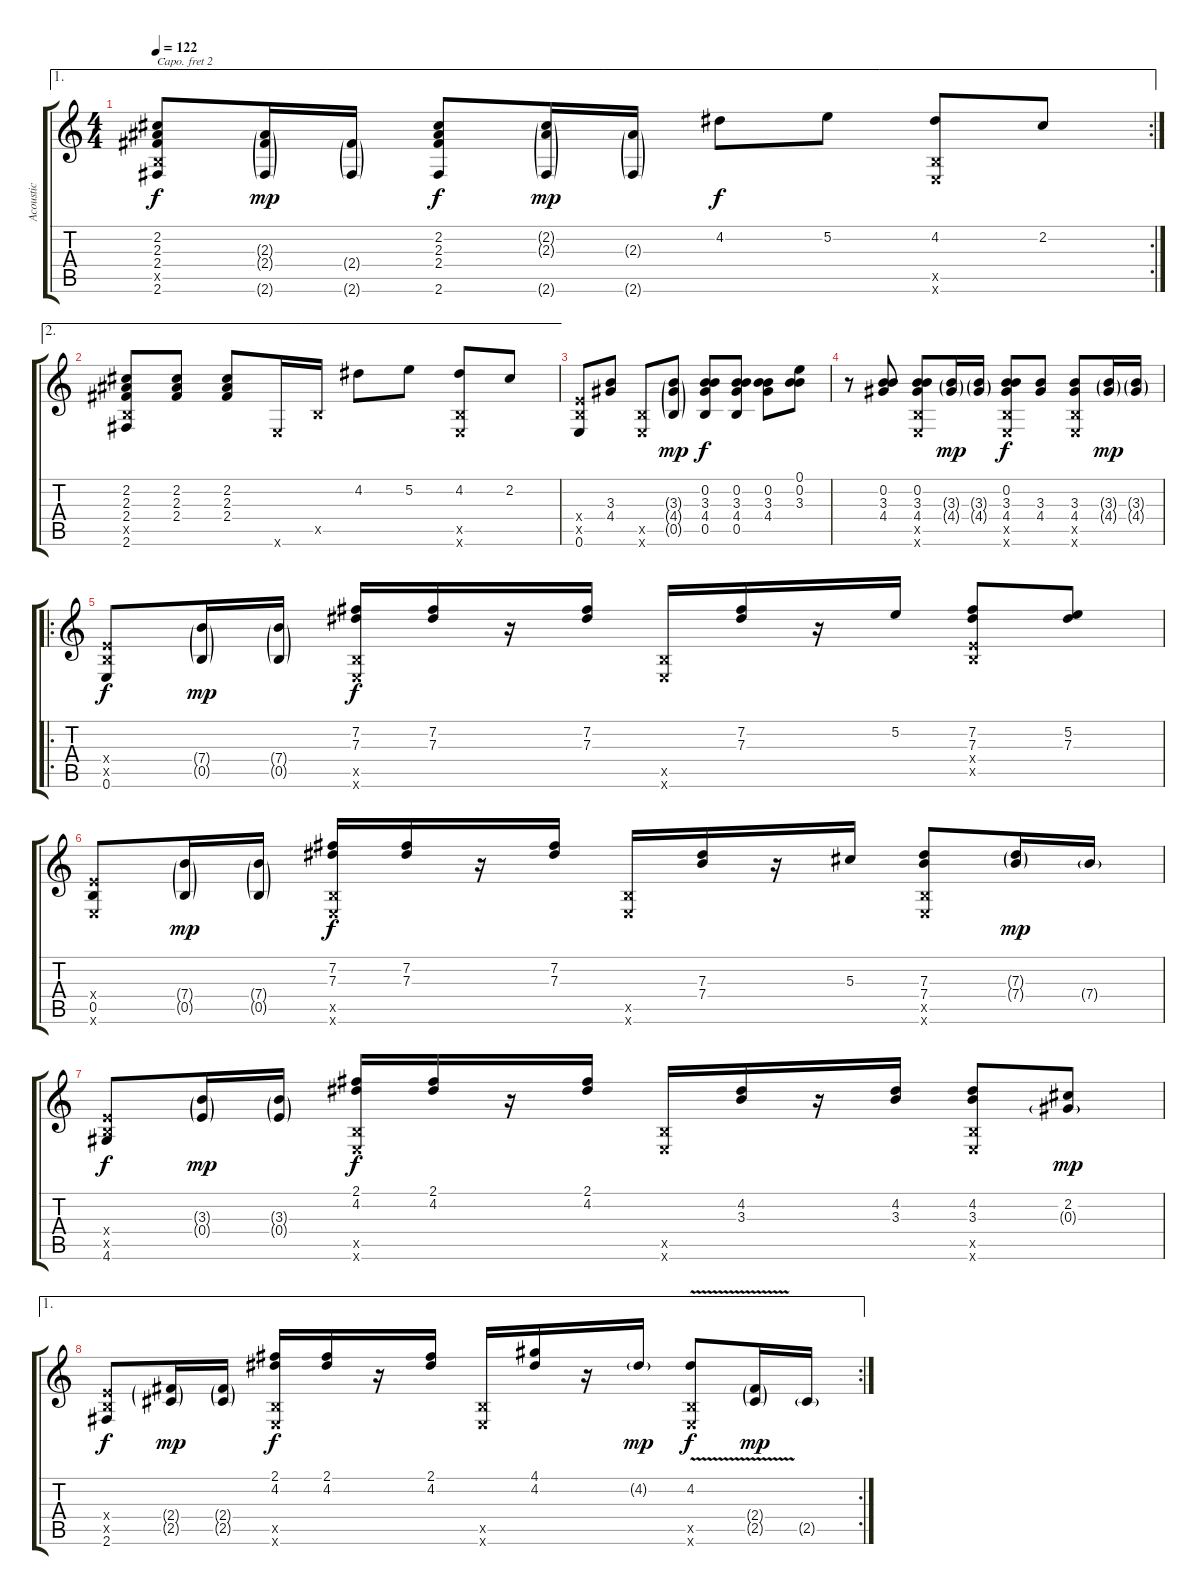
\track ("Acoustic" "Acoustic") {instrument acousticguitarsteel}
\staff {score tabs}
\capo 2
\tuning (D4 A3 Gb3 D3 A2 D2) {hide}
\ae 1
\rc 2
\ts (4 4)
\tempo 122
\clef g2
\ks c
(2.2 2.3 2.4 0.5{x} 2.6).8{dy f} (2.3{g} 2.4{g} 2.6{g}).16{dy mp} (2.4{g} 2.6{g}).16 (2.2 2.3 2.4 2.6).8{dy f} (2.2{g} 2.3{g} 2.6{g}).16{dy mp} (2.3{g} 2.6{g}).16 4.2.8{dy f} 5.2.8 (4.2 0.5{x} 0.6{x}).8 2.2.8 |
\ae 2
(2.2 2.3 2.4 0.5{x} 2.6).8 (2.2 2.3 2.4).8 (2.2 2.3 2.4).8 0.6{x}.16 0.5{x}.16 4.2.8 5.2.8 (4.2 0.5{x} 0.6{x}).8 2.2.8 |
(0.4{x} 0.5{x} 0.6).8 (3.3 4.4).8 (0.5{x} 0.6{x}).8 (3.3{g} 4.4{g} 0.5{g}).8{dy mp} (0.2 3.3 4.4 0.5).8{dy f} (0.2 3.3 4.4 0.5).8 (0.2 3.3 4.4).8 (0.1 0.2 3.3).8 |
r.8 (0.2 3.3 4.4).8 (0.2 3.3 4.4 0.5{x} 0.6{x}).8 (3.3{g} 4.4{g}).16{dy mp} (3.3{g} 4.4{g}).16 (0.2 3.3 4.4 0.5{x} 0.6{x}).8{dy f} (3.3 4.4).8 (3.3 4.4 0.5{x} 0.6{x}).8 (3.3{g} 4.4{g}).16{dy mp} (3.3{g} 4.4{g}).16 |
\ro
(0.4{x} 0.5{x} 0.6).8{dy f} (7.4{g} 0.5{g}).16{dy mp} (7.4{g} 0.5{g}).16 (7.2 7.3 0.5{x} 0.6{x}).16{dy f} (7.2 7.3).16 r.16 (7.2 7.3).16 (0.5{x} 0.6{x}).16 (7.2 7.3).16 r.16 5.2.16 (7.2 7.3 0.4{x} 0.5{x}).8 (5.2 7.3).8 |
(0.4{x} 0.5 0.6{x}).8 (7.4{g} 0.5{g}).16{dy mp} (7.4{g} 0.5{g}).16 (7.2 7.3 0.5{x} 0.6{x}).16{dy f} (7.2 7.3).16 r.16 (7.2 7.3).16 (0.5{x} 0.6{x}).16 (7.3 7.4).16 r.16 5.3.16 (7.3 7.4 0.5{x} 0.6{x}).8 (7.3{g} 7.4{g}).16{dy mp} 7.4{g}.16 |
(0.4{x} 0.5{x} 4.6).8{dy f} (3.3{g} 0.4{g}).16{dy mp} (3.3{g} 0.4{g}).16 (2.1 4.2 0.5{x} 0.6{x}).16{dy f} (2.1 4.2).16 r.16 (2.1 4.2).16 (0.5{x} 0.6{x}).16 (4.2 3.3).16 r.16 (4.2 3.3).16 (4.2 3.3 0.5{x} 0.6{x}).8 (2.2 0.3{g}).8{dy mp} |
\ae 1
\rc 2
(0.4{x} 0.5{x} 2.6).8{dy f} (2.4{g} 2.5{g}).16{dy mp} (2.4{g} 2.5{g}).16 (2.1 4.2 0.5{x} 0.6{x}).16{dy f} (2.1 4.2).16 r.16 (2.1 4.2).16 (0.5{x} 0.6{x}).16 (4.1 4.2).16 r.16 4.2{g}.16{dy mp} (4.2{v sl} 0.5{x} 0.6{x}).8{dy f} (2.4{g} 2.5{v g}).16{dy mp} 2.5{g}.16
